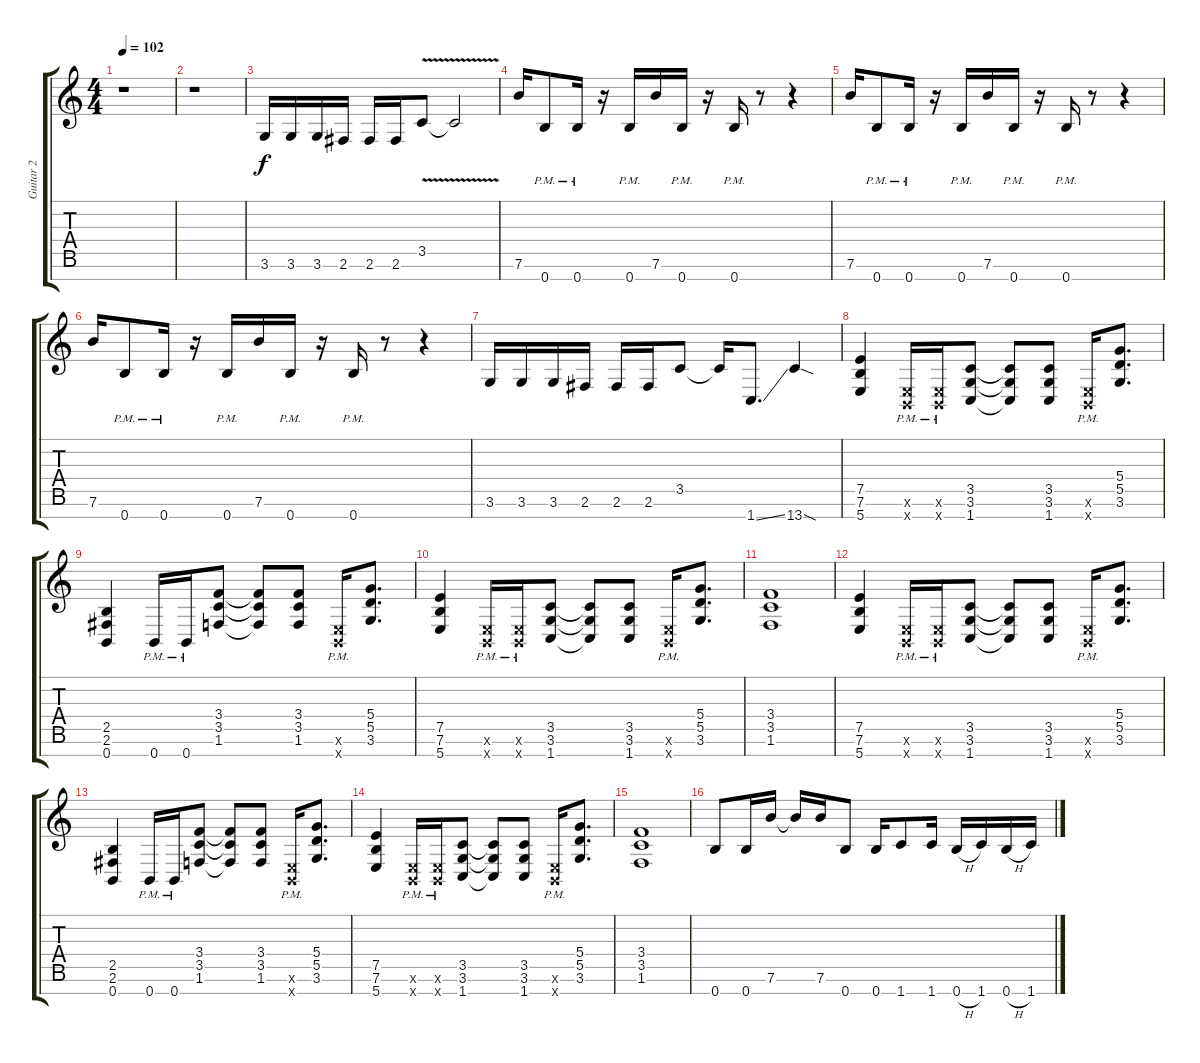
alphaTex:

\track ("Guitar 2" "Guitar 2") {instrument distortionguitar}
\staff {score tabs}
\tuning (E4 B3 G3 D3 A2 E2 B1) {hide}
\ts (4 4)
\tempo 102
\clef g2
\ks c
r.1{dy f} |
r.1 |
3.6.16 3.6.16 3.6.16 2.6.16 2.6.16 2.6.16 3.5{v}.8 3.5{v t}.2 |
7.6.16{ot 8vb} 0.7{pm}.8{ot 8vb} 0.7{pm}.16{ot 8vb} r.16 0.7{pm}.16{ot 8vb} 7.6.16{ot 8vb} 0.7{pm}.16{ot 8vb} r.16 0.7{pm}.16{ot 8vb} r.8 r.4 |
7.6.16{ot 8vb} 0.7{pm}.8{ot 8vb} 0.7{pm}.16{ot 8vb} r.16 0.7{pm}.16{ot 8vb} 7.6.16{ot 8vb} 0.7{pm}.16{ot 8vb} r.16 0.7{pm}.16{ot 8vb} r.8 r.4 |
7.6.16{ot 8vb} 0.7{pm}.8{ot 8vb} 0.7{pm}.16{ot 8vb} r.16 0.7{pm}.16{ot 8vb} 7.6.16{ot 8vb} 0.7{pm}.16{ot 8vb} r.16 0.7{pm}.16{ot 8vb} r.8 r.4 |
3.6.16 3.6.16 3.6.16 2.6.16 2.6.16 2.6.16 3.5.8 3.5{t}.16 1.7{ss}.8{d} 13.7{sod}.4 |
(7.5 7.6 5.7).4 (0.6{pm x} 0.7{pm x}).16 (0.6{pm x} 0.7{pm x}).16 (3.5 3.6 1.7).8 (3.5{t} 3.6{t} 1.7{t}).8 (3.5 3.6 1.7).8 (0.6{pm x} 0.7{pm x}).16 (5.4 5.5 3.6).8{d} |
(2.5 2.6 0.7).4 0.7{pm}.16 0.7{pm}.16 (3.4 3.5 1.6).8 (3.4{t} 3.5{t} 1.6{t}).8 (3.4 3.5 1.6).8 (0.6{pm x} 0.7{pm x}).16 (5.4 5.5 3.6).8{d} |
(7.5 7.6 5.7).4 (0.6{pm x} 0.7{pm x}).16 (0.6{pm x} 0.7{pm x}).16 (3.5 3.6 1.7).8 (3.5{t} 3.6{t} 1.7{t}).8 (3.5 3.6 1.7).8 (0.6{pm x} 0.7{pm x}).16 (5.4 5.5 3.6).8{d} |
(3.4 3.5 1.6).1 |
(7.5 7.6 5.7).4 (0.6{pm x} 0.7{pm x}).16 (0.6{pm x} 0.7{pm x}).16 (3.5 3.6 1.7).8 (3.5{t} 3.6{t} 1.7{t}).8 (3.5 3.6 1.7).8 (0.6{pm x} 0.7{pm x}).16 (5.4 5.5 3.6).8{d} |
(2.5 2.6 0.7).4 0.7{pm}.16 0.7{pm}.16 (3.4 3.5 1.6).8 (3.4{t} 3.5{t} 1.6{t}).8 (3.4 3.5 1.6).8 (0.6{pm x} 0.7{pm x}).16 (5.4 5.5 3.6).8{d} |
(7.5 7.6 5.7).4 (0.6{pm x} 0.7{pm x}).16 (0.6{pm x} 0.7{pm x}).16 (3.5 3.6 1.7).8 (3.5{t} 3.6{t} 1.7{t}).8 (3.5 3.6 1.7).8 (0.6{pm x} 0.7{pm x}).16 (5.4 5.5 3.6).8{d} |
(3.4 3.5 1.6).1 |
0.7.8{ot 8vb} 0.7.16{ot 8vb} 7.6.16{ot 8vb} 7.6{t}.16{ot 8vb} 7.6.16{ot 8vb} 0.7.8{ot 8vb} 0.7.16{ot 8vb} 1.7.8{ot 8vb} 1.7.16{ot 8vb} 0.7{h}.16{ot 8vb} 1.7.16{ot 8vb} 0.7{h}.16{ot 8vb} 1.7.16{ot 8vb}
